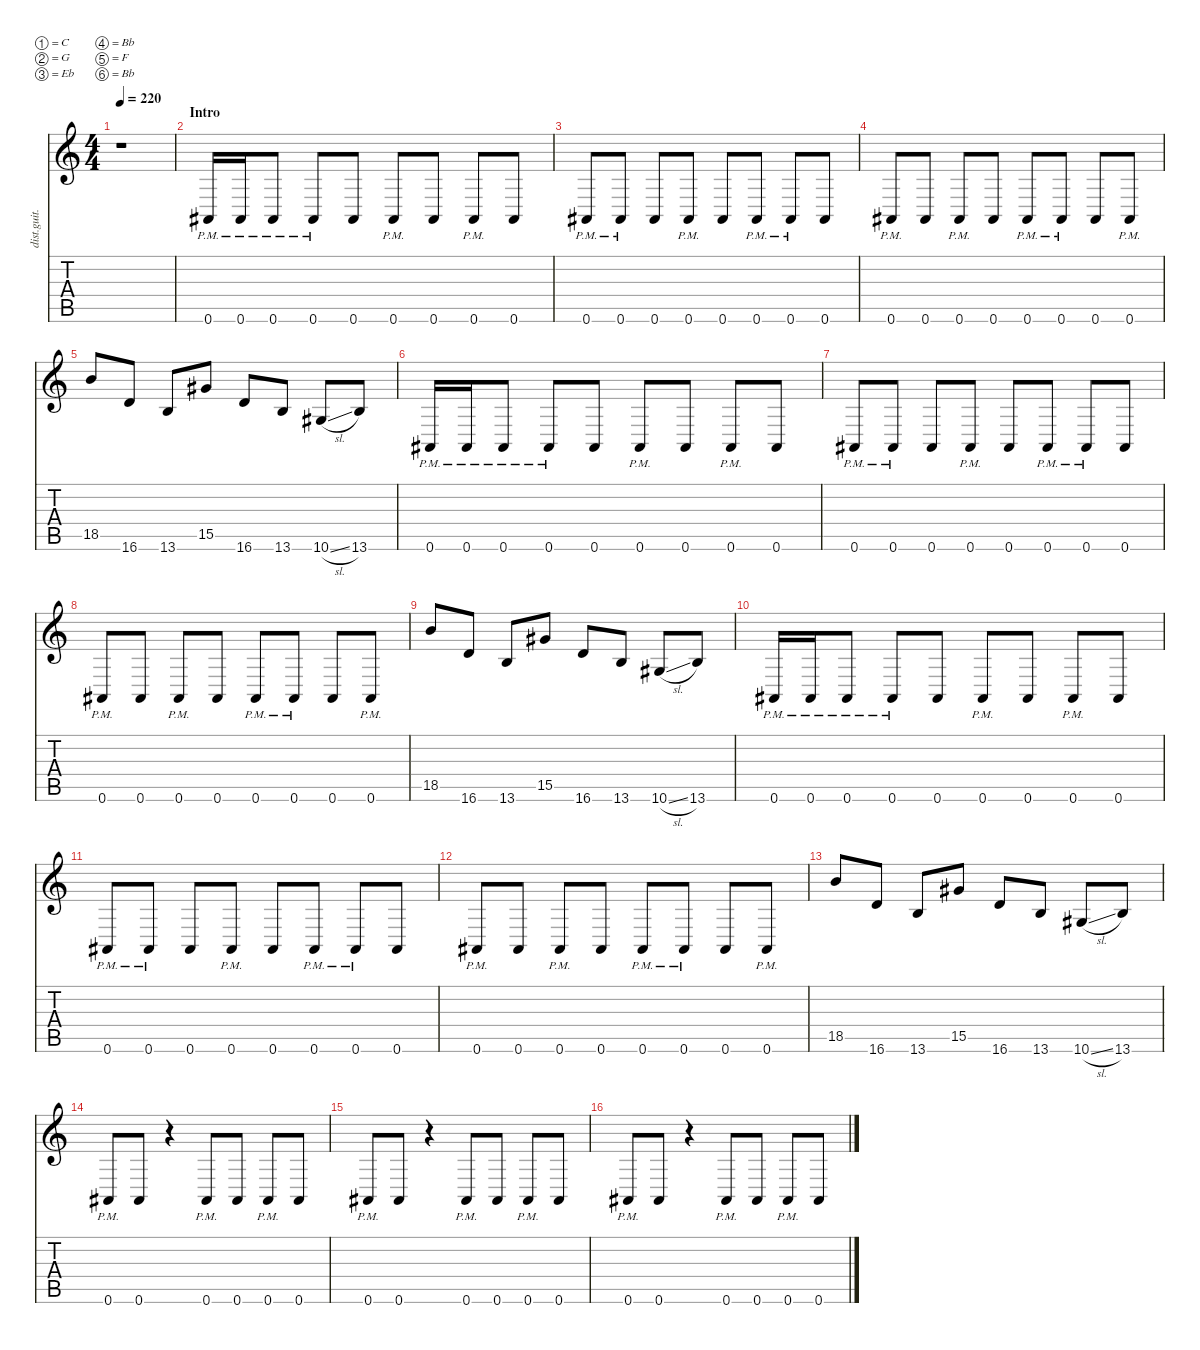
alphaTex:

\defaultSystemsLayout 4
\hideDynamics
\bracketExtendMode nobrackets
\otherSystemsTrackNameOrientation horizontal
\track ("Guitar R" "dist.guit.") {instrument overdrivenguitar}
\staff {score tabs}
\tuning (C4 G3 Eb3 Bb2 F2 Bb1)
\ts (4 4)
\tempo 220
\clef g2
\ks c
r.1{dy mf instrument overdrivenguitar beam Down} |
\section ("" "Intro")
0.6{pm acc #}.16{beam Up} 0.6{pm acc #}.16{beam Up} 0.6{pm acc #}.8{beam Up} 0.6{pm acc #}.8{beam Up} 0.6{acc #}.8{beam Up} 0.6{pm acc #}.8{beam Up} 0.6{acc #}.8{beam Up} 0.6{pm acc #}.8{beam Up} 0.6{acc #}.8{beam Up} |
0.6{pm acc #}.8{beam Up} 0.6{pm acc #}.8{beam Up} 0.6{acc #}.8{beam Up} 0.6{pm acc #}.8{beam Up} 0.6{acc #}.8{beam Up} 0.6{pm acc #}.8{beam Up} 0.6{pm acc #}.8{beam Up} 0.6{acc #}.8{beam Up} |
0.6{pm acc #}.8{beam Up} 0.6{acc #}.8{beam Up} 0.6{pm acc #}.8{beam Up} 0.6{acc #}.8{beam Up} 0.6{pm acc #}.8{beam Up} 0.6{pm acc #}.8{beam Up} 0.6{acc #}.8{beam Up} 0.6{pm acc #}.8{beam Up} |
18.5.8{beam Up} 16.6.8{beam Up} 13.6.8{beam Up} 15.5{acc #}.8{beam Up} 16.6.8{beam Up} 13.6.8{beam Up} 10.6{sl acc #}.8{beam Up} 13.6.8{beam Up} |
0.6{pm acc #}.16{beam Up} 0.6{pm acc #}.16{beam Up} 0.6{pm acc #}.8{beam Up} 0.6{pm acc #}.8{beam Up} 0.6{acc #}.8{beam Up} 0.6{pm acc #}.8{beam Up} 0.6{acc #}.8{beam Up} 0.6{pm acc #}.8{beam Up} 0.6{acc #}.8{beam Up} |
0.6{pm acc #}.8{beam Up} 0.6{pm acc #}.8{beam Up} 0.6{acc #}.8{beam Up} 0.6{pm acc #}.8{beam Up} 0.6{acc #}.8{beam Up} 0.6{pm acc #}.8{beam Up} 0.6{pm acc #}.8{beam Up} 0.6{acc #}.8{beam Up} |
0.6{pm acc #}.8{beam Up} 0.6{acc #}.8{beam Up} 0.6{pm acc #}.8{beam Up} 0.6{acc #}.8{beam Up} 0.6{pm acc #}.8{beam Up} 0.6{pm acc #}.8{beam Up} 0.6{acc #}.8{beam Up} 0.6{pm acc #}.8{beam Up} |
18.5.8{beam Up} 16.6.8{beam Up} 13.6.8{beam Up} 15.5{acc #}.8{beam Up} 16.6.8{beam Up} 13.6.8{beam Up} 10.6{sl acc #}.8{beam Up} 13.6.8{beam Up} |
0.6{pm acc #}.16{beam Up} 0.6{pm acc #}.16{beam Up} 0.6{pm acc #}.8{beam Up} 0.6{pm acc #}.8{beam Up} 0.6{acc #}.8{beam Up} 0.6{pm acc #}.8{beam Up} 0.6{acc #}.8{beam Up} 0.6{pm acc #}.8{beam Up} 0.6{acc #}.8{beam Up} |
0.6{pm acc #}.8{beam Up} 0.6{pm acc #}.8{beam Up} 0.6{acc #}.8{beam Up} 0.6{pm acc #}.8{beam Up} 0.6{acc #}.8{beam Up} 0.6{pm acc #}.8{beam Up} 0.6{pm acc #}.8{beam Up} 0.6{acc #}.8{beam Up} |
0.6{pm acc #}.8{beam Up} 0.6{acc #}.8{beam Up} 0.6{pm acc #}.8{beam Up} 0.6{acc #}.8{beam Up} 0.6{pm acc #}.8{beam Up} 0.6{pm acc #}.8{beam Up} 0.6{acc #}.8{beam Up} 0.6{pm acc #}.8{beam Up} |
18.5.8{beam Up} 16.6.8{beam Up} 13.6.8{beam Up} 15.5{acc #}.8{beam Up} 16.6.8{beam Up} 13.6.8{beam Up} 10.6{sl acc #}.8{beam Up} 13.6.8{beam Up} |
0.6{pm acc #}.8{beam Up} 0.6{acc #}.8{beam Up} r.4{beam Up} 0.6{pm acc #}.8{beam Up} 0.6{acc #}.8{beam Up} 0.6{pm acc #}.8{beam Up} 0.6{acc #}.8{beam Up} |
0.6{pm acc #}.8{beam Up} 0.6{acc #}.8{beam Up} r.4{beam Up} 0.6{pm acc #}.8{beam Up} 0.6{acc #}.8{beam Up} 0.6{pm acc #}.8{beam Up} 0.6{acc #}.8{beam Up} |
0.6{pm acc #}.8{beam Up} 0.6{acc #}.8{beam Up} r.4{beam Up} 0.6{pm acc #}.8{beam Up} 0.6{acc #}.8{beam Up} 0.6{pm acc #}.8{beam Up} 0.6{acc #}.8{beam Up}
